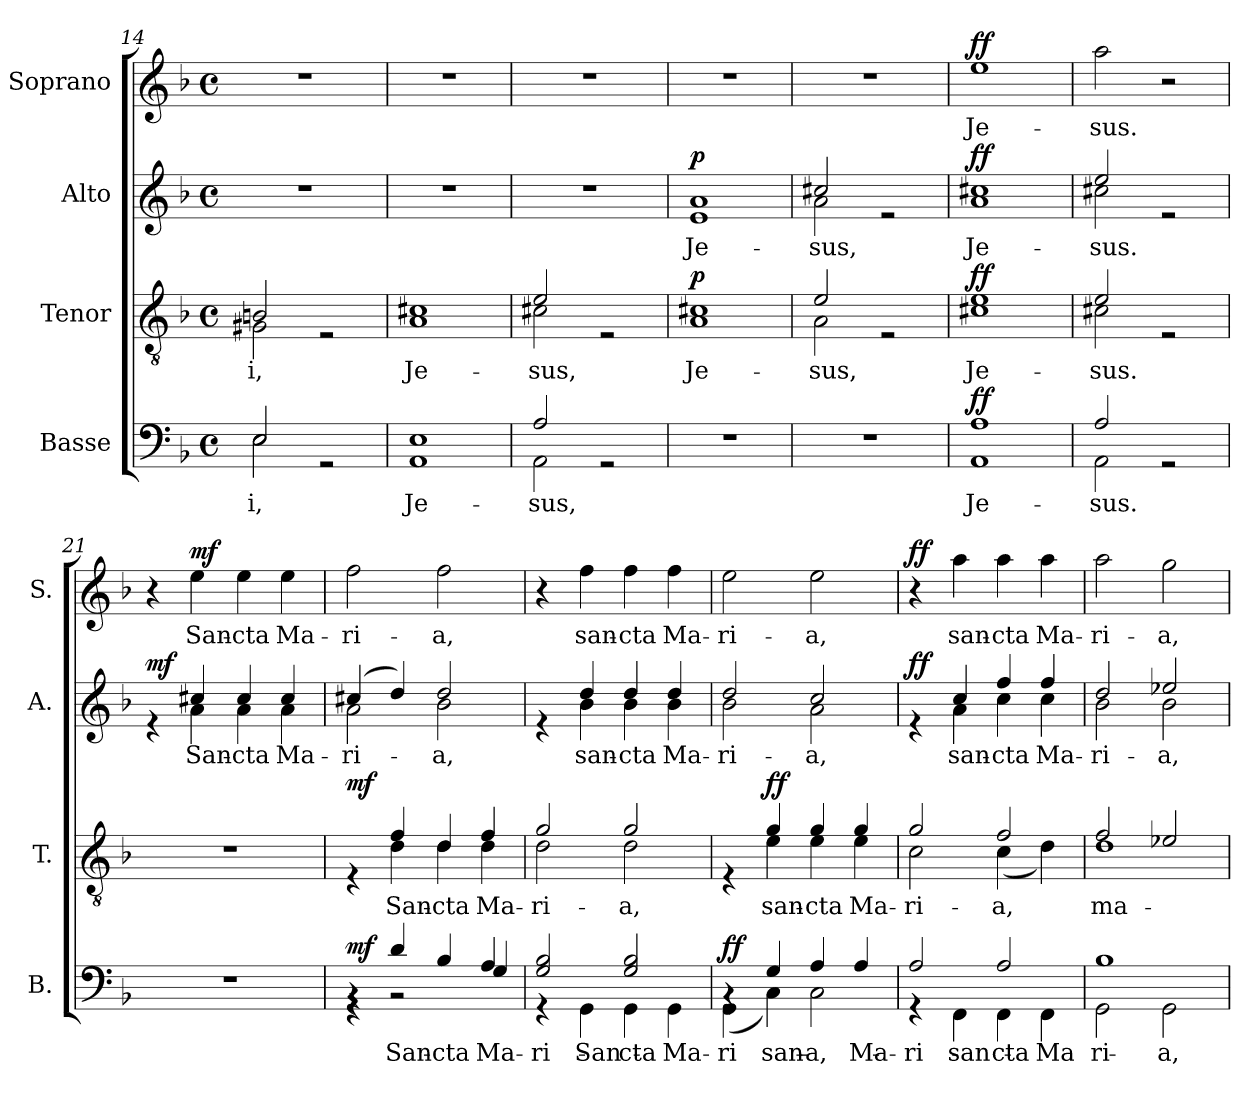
**kern	**text	**dynam	**kern	**text	**dynam	**kern	**text	**dynam	**kern	**text	**dynam
*part4	*part4	*part4	*part3	*part3	*part3	*part2	*part2	*part2	*part1	*part1	*part1
*staff4	*staff4	*staff4	*staff3	*staff3	*staff3	*staff2	*staff2	*staff2	*staff1	*staff1	*staff1
*I"Basse	*	*	*I"Tenor	*	*	*I"Alto	*	*	*I"Soprano	*	*
*I'B.	*	*	*I'T.	*	*	*I'A.	*	*	*I'S.	*	*
*clefF4	*	*	*clefGv2	*	*	*clefG2	*	*	*clefG2	*	*
*k[b-]	*	*	*k[b-]	*	*	*k[b-]	*	*	*k[b-]	*	*
*M4/4	*	*	*M4/4	*	*	*M4/4	*	*	*M4/4	*	*
*met(c)	*	*	*met(c)	*	*	*met(c)	*	*	*met(c)	*	*
=14	=14	=14	=14	=14	=14	=14	=14	=14	=14	=14	=14
*^	*	*	*^	*	*	*	*	*	*	*	*
2E/	2E\	-i,	.	2Bn/	2G#X\	-i,	.	1r	.	.	1r	.	.
2rGG	2ryy	.	.	2rE	2ryy	.	.	.	.	.	.	.	.
=15	=15	=15	=15	=15	=15	=15	=15	=15	=15	=15	=15	=15	=15
1E	1AA	Je-	.	1c#X	1A	Je-	.	1r	.	.	1r	.	.
=16	=16	=16	=16	=16	=16	=16	=16	=16	=16	=16	=16	=16	=16
2A/	2AA\	-sus,	.	2e/	2c#X\	-sus,	.	1r	.	.	1r	.	.
2rGG	2ryy	.	.	2rE	2ryy	.	.	.	.	.	.	.	.
=17	=17	=17	=17	=17	=17	=17	=17	=17	=17	=17	=17	=17	=17
*	*	*	*	*	*	*	*	*^	*	*	*	*	*
!	!	!	!	!	!	!	!LO:DY:a	!	!	!	!LO:DY:a	!	!	!
*v	*v	*	*	*	*	*	*	*	*	*	*	*	*	*
1r	.	.	1c#X	1A	Je-	p	1a	1e	Je-	p	1r	.	.
=18	=18	=18	=18	=18	=18	=18	=18	=18	=18	=18	=18	=18	=18
1r	.	.	2e/	2A\	-sus,	.	2cc#X/	2a\	-sus,	.	1r	.	.
.	.	.	2rE	2ryy	.	.	2re	2ryy	.	.	.	.	.
=19	=19	=19	=19	=19	=19	=19	=19	=19	=19	=19	=19	=19	=19
*^	*	*	*	*	*	*	*	*	*	*	*	*	*
!	!	!	!LO:DY:a	!	!	!	!LO:DY:a	!	!	!	!LO:DY:a	!	!	!LO:DY:a
1A	1AA	Je-	ff	1e	1c#X	Je-	ff	1cc#X	1a	Je-	ff	1ee	Je-	ff
=20	=20	=20	=20	=20	=20	=20	=20	=20	=20	=20	=20	=20	=20	=20
2A/	2AA\	-sus.	.	2e/	2c#X\	-sus.	.	2ee/	2cc#X\	-sus.	.	2aa\	-sus.	.
2rGG	2ryy	.	.	2rE	2ryy	.	.	2re	2ryy	.	.	2r	.	.
=21	=21	=21	=21	=21	=21	=21	=21	=21	=21	=21	=21	=21	=21	=21
!	!	!	!	!	!	!	!	!	!	!	!LO:DY:a	!	!	!
*v	*v	*	*	*	*	*	*	*	*	*	*	*	*	*
*	*	*	*v	*v	*	*	*	*	*	*	*	*	*
1r	.	.	1r	.	.	4re	4ryy	.	mf	4r	.	.
!	!	!	!	!	!	!	!	!	!	!	!	!LO:DY:a
.	.	.	.	.	.	4cc#X/	4a\	San-	.	4ee\	San-	mf
.	.	.	.	.	.	4cc#/	4a\	-cta	.	4ee\	-cta	.
.	.	.	.	.	.	4cc#/	4a\	Ma-	.	4ee\	Ma-	.
!!LO:LB:g=z
=22	=22	=22	=22	=22	=22	=22	=22	=22	=22	=22	=22	=22
*^	*	*	*^	*	*	*	*	*	*	*	*	*
!	!	!	!LO:DY:a	!	!	!	!LO:DY:a	!	!	!	!	!	!	!
4rBB	4r	.	mf	4rE	4ryy	.	mf	(4cc#X/	2a\	-ri-	.	2ff\	-ri-	.
4d/	2r	San-	.	4f/	4d\	San-	.	4dd/)	.	.	.	.	.	.
4B-/	.	-cta	.	4d/	4d\	-cta	.	2dd/	2b-\	-a,	.	2ff\	-a,	.
4A/	4G/	Ma-	.	4f/	4d\	Ma-	.	.	.	.	.	.	.	.
=23	=23	=23	=23	=23	=23	=23	=23	=23	=23	=23	=23	=23	=23	=23
2G/ 2B-/	4r	-ri-	.	2g/	2d\	-ri-	.	4re	4ryy	.	.	4r	.	.
.	4GG\	San-	.	.	.	.	.	4dd/	4b-\	san-	.	4ff\	san-	.
2G/ 2B-/	4GG\	-cta	.	2g/	2d\	-a,	.	4dd/	4b-\	-cta	.	4ff\	-cta	.
.	4GG\	Ma-	.	.	.	.	.	4dd/	4b-\	Ma-	.	4ff\	Ma-	.
=24	=24	=24	=24	=24	=24	=24	=24	=24	=24	=24	=24	=24	=24	=24
!	!	!	!LO:DY:a	!	!	!	!	!	!	!	!	!	!	!
4rBB	(4GG\	-ri-	ff	4rE	4ryy	.	.	2dd/	2b-\	-ri-	.	2ee\	-ri-	.
!	!	!	!	!	!	!	!LO:DY:a	!	!	!	!	!	!	!
4G/	4C\)	san-	.	4g/	4e\	san-	ff	.	.	.	.	.	.	.
4A/	2C\	-a,	.	4g/	4e\	-cta	.	2cc/	2a\	-a,	.	2ee\	-a,	.
4A/	.	Ma-	.	4g/	4e\	Ma-	.	.	.	.	.	.	.	.
=25	=25	=25	=25	=25	=25	=25	=25	=25	=25	=25	=25	=25	=25	=25
!	!	!	!	!	!	!	!	!	!	!	!LO:DY:a	!	!	!LO:DY:a
2A/	4r	-ri-	.	2g/	2c\	-ri-	.	4re	4ryy	.	ff	4r	.	ff
.	4FF\	san-	.	.	.	.	.	4cc/	4a\	san-	.	4aa\	san-	.
2A/	4FF\	-cta	.	2f/	(4c\	-a,	.	4ff/	4cc\	-cta	.	4aa\	-cta	.
.	4FF\	Ma-	.	.	4d\)	.	.	4ff/	4cc\	Ma-	.	4aa\	Ma-	.
=26	=26	=26	=26	=26	=26	=26	=26	=26	=26	=26	=26	=26	=26	=26
1B-	2GG\	-ri-	.	2f/	1d	ma-	.	2dd/	2b-\	-ri-	.	2aa\	-ri-	.
.	2GG\	-a,	.	2e-X/	.	.	.	2ee-X/	2b-\	-a,	.	2gg\	-a,	.
*v	*v	*	*	*	*	*	*	*v	*v	*	*	*	*	*
*	*	*	*v	*v	*	*	*	*	*	*	*	*
=	=	=	=	=	=	=	=	=	=	=	=
*-	*-	*-	*-	*-	*-	*-	*-	*-	*-	*-	*-
